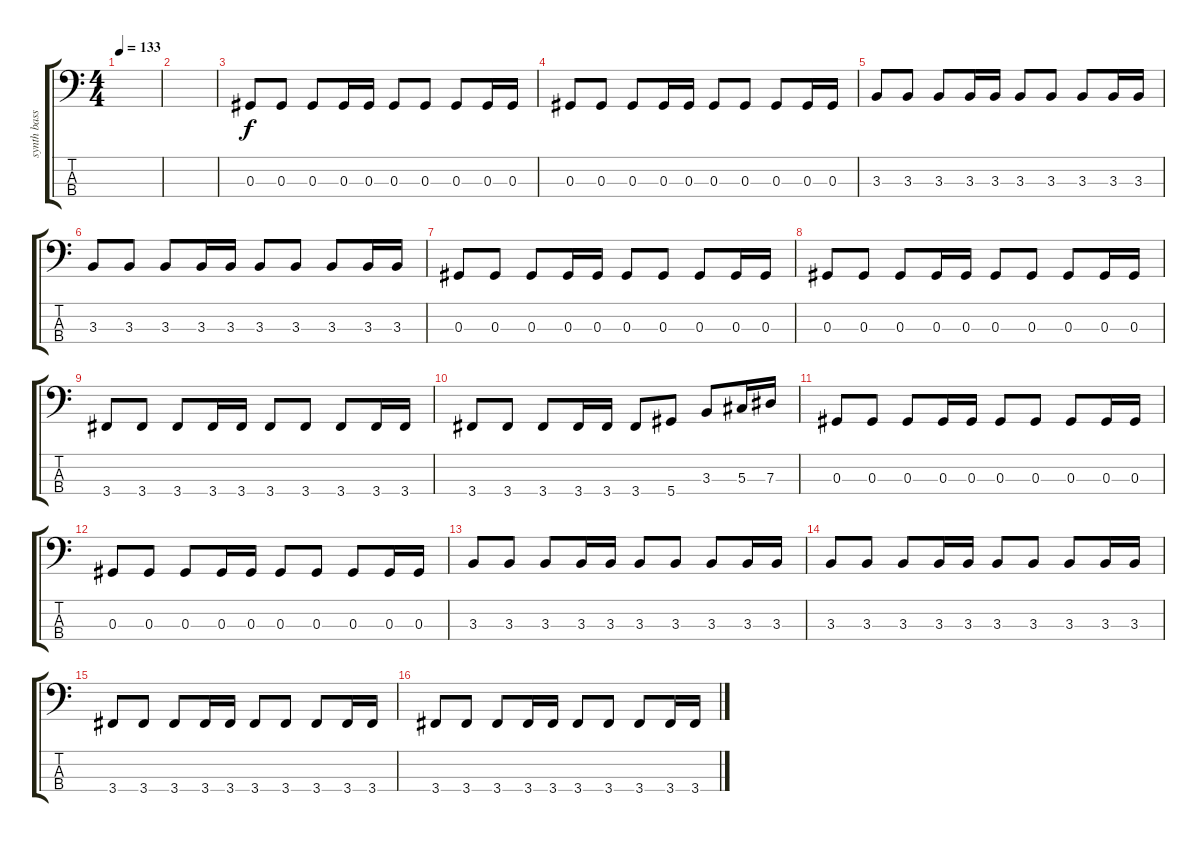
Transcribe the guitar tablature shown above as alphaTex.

\track ("synth bass" "synth bass") {instrument synthbass2}
\staff {score tabs}
\tuning (Gb2 Db2 Ab1 Eb1) {hide}
\ts (4 4)
\tempo 133
\clef f4
\ks c
|
|
0.3.8 0.3.8 0.3.8 0.3.16 0.3.16 0.3.8 0.3.8 0.3.8 0.3.16 0.3.16 |
0.3.8 0.3.8 0.3.8 0.3.16 0.3.16 0.3.8 0.3.8 0.3.8 0.3.16 0.3.16 |
3.3.8 3.3.8 3.3.8 3.3.16 3.3.16 3.3.8 3.3.8 3.3.8 3.3.16 3.3.16 |
3.3.8 3.3.8 3.3.8 3.3.16 3.3.16 3.3.8 3.3.8 3.3.8 3.3.16 3.3.16 |
0.3.8 0.3.8 0.3.8 0.3.16 0.3.16 0.3.8 0.3.8 0.3.8 0.3.16 0.3.16 |
0.3.8 0.3.8 0.3.8 0.3.16 0.3.16 0.3.8 0.3.8 0.3.8 0.3.16 0.3.16 |
3.4.8 3.4.8 3.4.8 3.4.16 3.4.16 3.4.8 3.4.8 3.4.8 3.4.16 3.4.16 |
3.4.8 3.4.8 3.4.8 3.4.16 3.4.16 3.4.8 5.4.8 3.3.8 5.3.16 7.3.16 |
0.3.8 0.3.8 0.3.8 0.3.16 0.3.16 0.3.8 0.3.8 0.3.8 0.3.16 0.3.16 |
0.3.8 0.3.8 0.3.8 0.3.16 0.3.16 0.3.8 0.3.8 0.3.8 0.3.16 0.3.16 |
3.3.8 3.3.8 3.3.8 3.3.16 3.3.16 3.3.8 3.3.8 3.3.8 3.3.16 3.3.16 |
3.3.8 3.3.8 3.3.8 3.3.16 3.3.16 3.3.8 3.3.8 3.3.8 3.3.16 3.3.16 |
3.4.8 3.4.8 3.4.8 3.4.16 3.4.16 3.4.8 3.4.8 3.4.8 3.4.16 3.4.16 |
3.4.8 3.4.8 3.4.8 3.4.16 3.4.16 3.4.8 3.4.8 3.4.8 3.4.16 3.4.16
